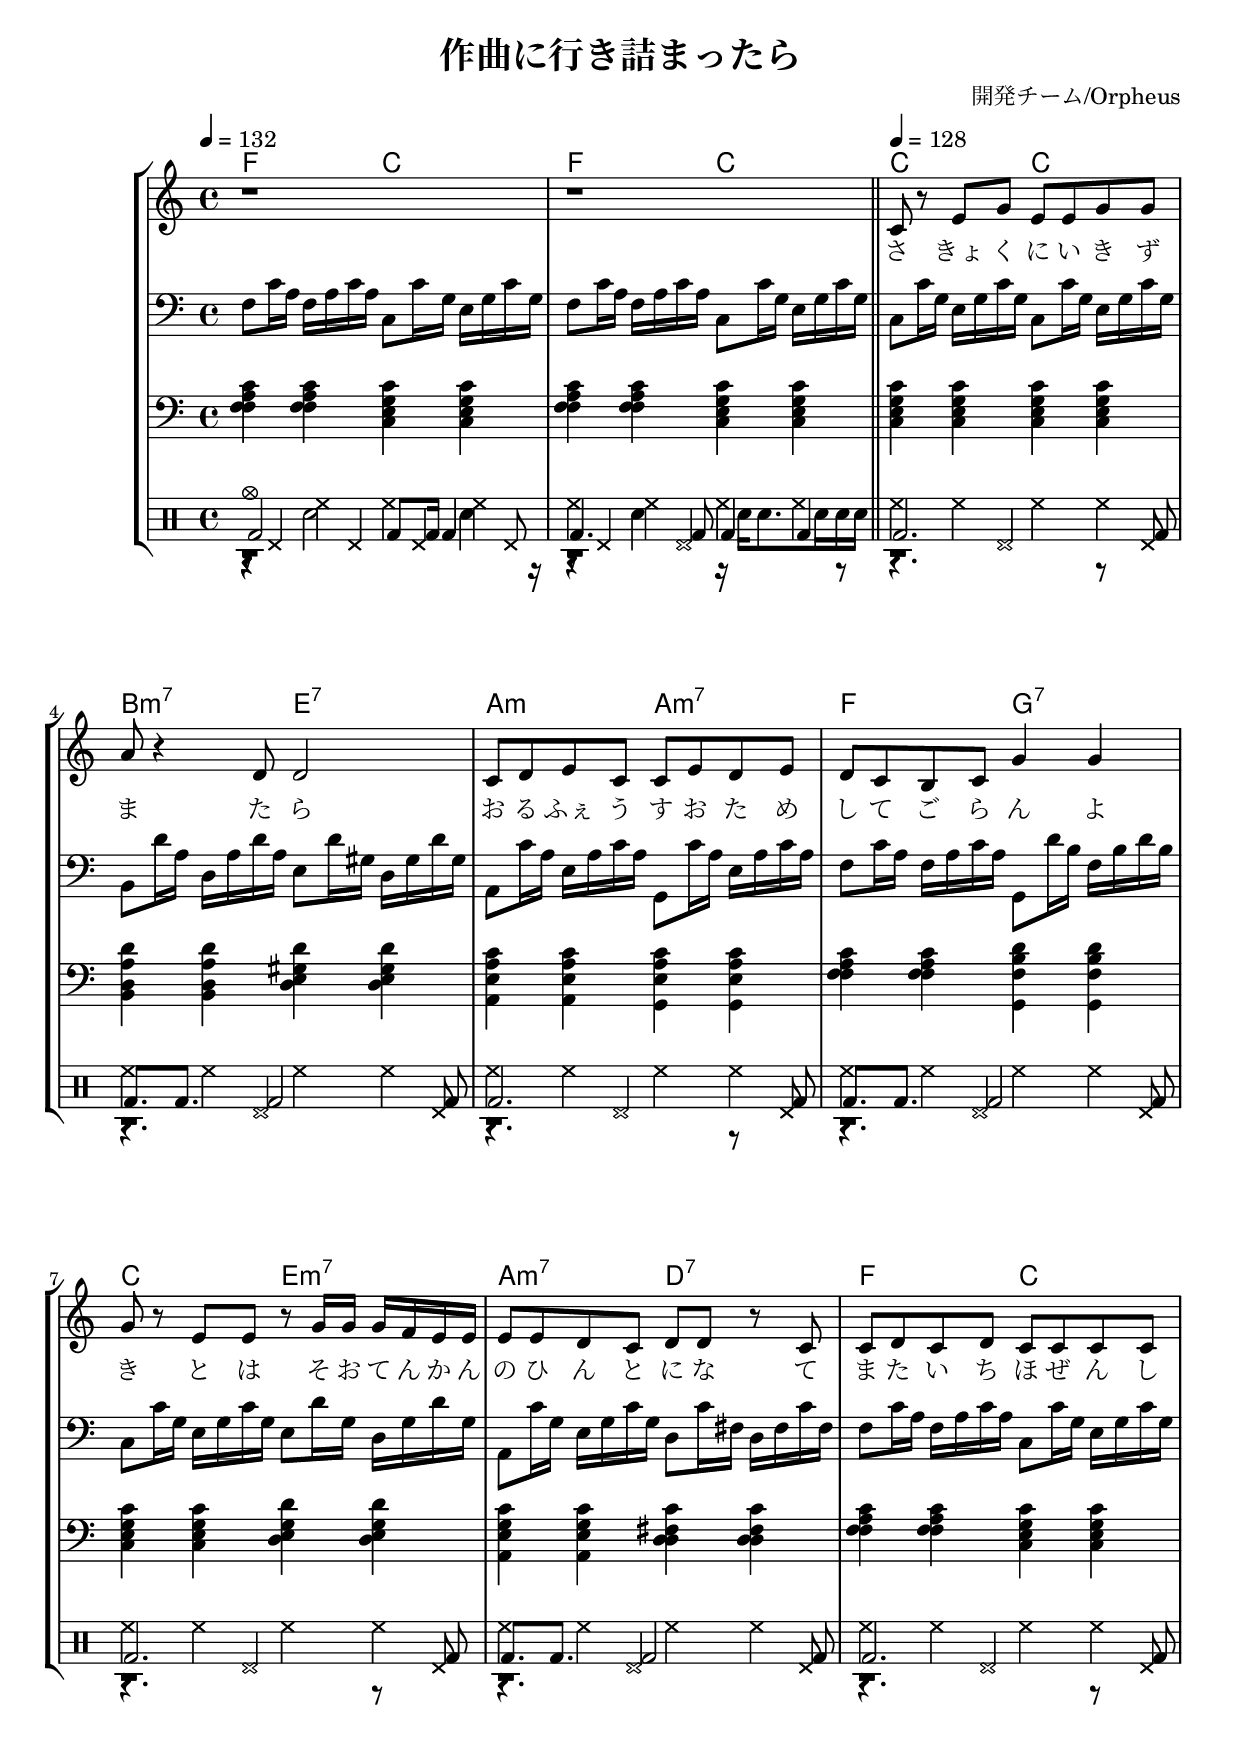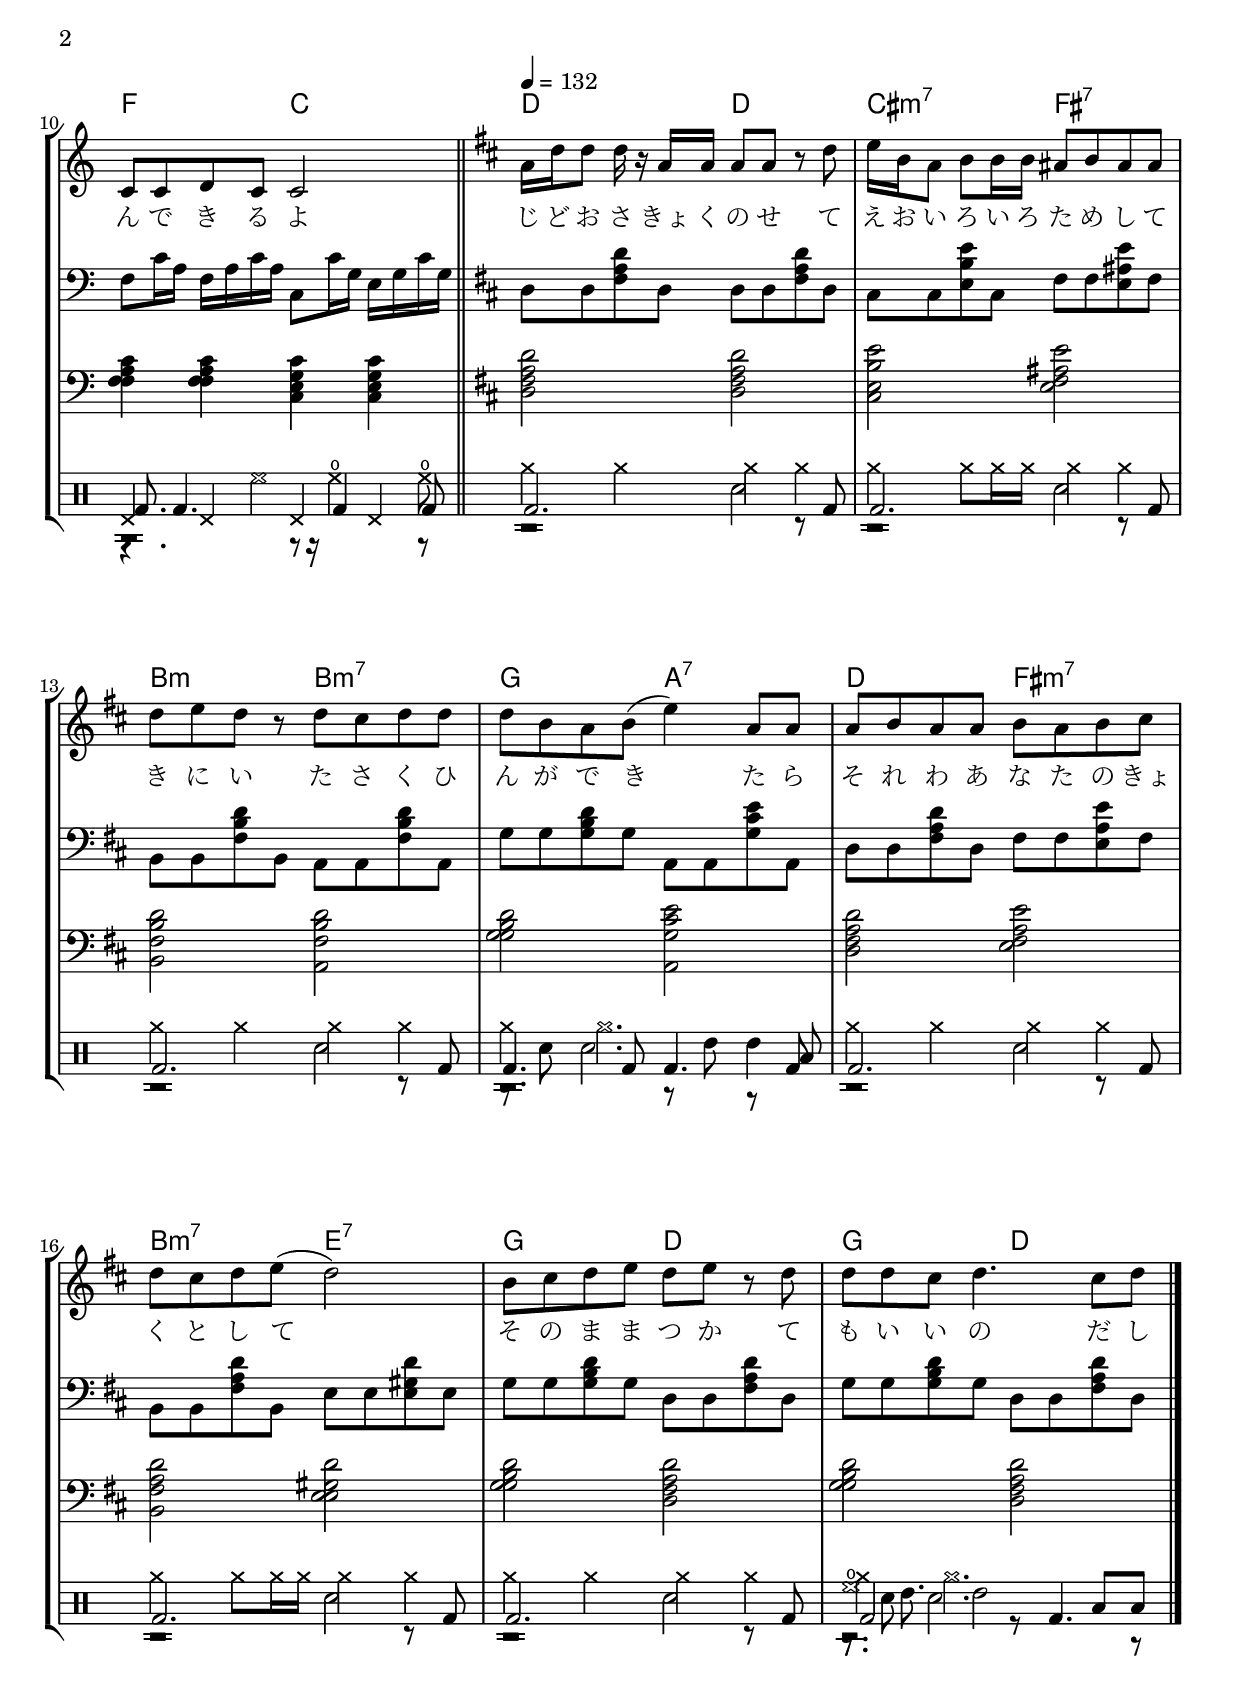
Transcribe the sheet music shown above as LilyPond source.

\version "2.12.1"

\header {
	title = \markup {作曲に行き詰まったら}
	composer = \markup \center-column {開発チーム/Orpheus}
}

harmony = \chordmode {
	f2 c f c 

	c c b:min7 e:7 a:m a:min7 f g:7 c e:min7 a:min7 d:7 f c f c 

	d d cis:min7 fis:7 b:m b:min7 g a:7 d fis:min7 b:min7 e:7 g d g d 
}

melody = {
	\key c \major
	\tempo 4 = 132
	r1 | r1   
	\set Staff.midiInstrument = #"mmi0.38"
		\tempo 4 = 128
 c'8  r8  e'8  g'8  e'8  e'8  g'8  g'8 
	a'8  r4  d'8  d'2 
	c'8  d'8  e'8  c'8  c'8  e'8  d'8  e'8 
	d'8  c'8  b8  c'8  g'4  g'4 
	g'8  r8  e'8  e'8  r8  g'16  g'16  g'16  f'16  e'16  e'16 
	e'8  e'8  d'8  c'8  d'8  d'8  r8  c'8 
	c'8  d'8  c'8  d'8  c'8  c'8  c'8  c'8 
	c'8  c'8  d'8  c'8  c'2
	\set Staff.midiInstrument = #"mmi0.38"
		\key d \major
	\tempo 4 = 132
 a'16  d''16  d''8  d''16  r16  a'16  a'16  a'8  a'8  r8  d''8 
	e''16  b'16  a'8  b'8  b'16  b'16  ais'8  b'8  ais'8  ais'8 
	d''8  e''8  d''8  r8  d''8  cis''8  d''8  d''8 
	d''8  b'8  a'8  b'8  (e''4)  a'8  a'8 
	a'8  b'8  a'8  a'8  b'8  a'8  b'8  cis''8 
	d''8  cis''8  d''8  e''8  (d''2) 
	b'8  cis''8  d''8  e''8  d''8  e''8  r8  d''8 
	d''8  d''8  cis''8  d''4.  cis''8  d''8
	\bar "|."
}

words = \lyricmode {
	
	さ  きょ  く  に  い  き  ず  ま  た  ら  お  る  ふぇ  う  す  お  た  め  し  て  ご  ら  ん  よ  き  と  は  そ  お  て  ん  か  ん  の  ひ  ん  と  に  な  て  ま  た  い  ち  ほ  ぜ  ん  し  ん  で  き  る  よ  
	じ  ど  お  さ  きょ  く  の  せ  て  え  お  い  ろ  い  ろ  た  め  し  て  き  に  い  た  さ  く  ひ  ん  が  で  き  た  ら  そ  れ  わ  あ  な  た  の  きょ  く  と  し  て  そ  の  ま  ま  つ  か  て  も  い  い  の  だ  し  
}

tempochange = {
	\tempo 4 = 132
	r1 | r1 \bar "||"
	\tempo 4 = 128
	r1 | r1 | r1 | r1 | r1 | r1 | r1 | r1 \bar "||"
	\tempo 4 = 132
	r1 | r1 | r1 | r1 | r1 | r1 | r1 | r1 \bar "|."
}

mainacc = {
	\clef bass
	\set Staff.midiInstrument = #"Bright Acoustic"
	\key c \major
	\tempo 4 = 132
	f8 c'16 a16   f16 a16 c'16 a16
	c8 c'16 g16   e16 g16 c'16 g16
	f8 c'16 a16   f16 a16 c'16 a16
	c8 c'16 g16   e16 g16 c'16 g16
	\bar "||"

	\set Staff.midiInstrument = #"Bright Acoustic"
	\tempo 4 = 128
	c8 c'16 g16   e16 g16 c'16 g16
	c8 c'16 g16   e16 g16 c'16 g16
	b,8 d'16 a16   d16 a16 d'16 a16
	e8 d'16 gis16   d16 gis16 d'16 gis16
	a,8 c'16 a16   e16 a16 c'16 a16
	g,8 c'16 a16   e16 a16 c'16 a16
	f8 c'16 a16   f16 a16 c'16 a16
	g,8 d'16 b16   f16 b16 d'16 b16
	c8 c'16 g16   e16 g16 c'16 g16
	e8 d'16 g16   d16 g16 d'16 g16
	a,8 c'16 g16   e16 g16 c'16 g16
	d8 c'16 fis16   d16 fis16 c'16 fis16
	f8 c'16 a16   f16 a16 c'16 a16
	c8 c'16 g16   e16 g16 c'16 g16
	f8 c'16 a16   f16 a16 c'16 a16
	c8 c'16 g16   e16 g16 c'16 g16
	\bar "||"

	\set Staff.midiInstrument = #"Bright Acoustic"
	\key d \major
	\tempo 4 = 132
	d8 d8 <fis a d'>8 d8
	d8 d8 <fis a d'>8 d8
	cis8 cis8 <e b e'>8 cis8
	fis8 fis8 <e ais e'>8 fis8
	b,8 b,8 <fis b d'>8 b,8
	a,8 a,8 <fis b d'>8 a,8
	g8 g8 <g b d'>8 g8
	a,8 a,8 <g cis' e'>8 a,8
	d8 d8 <fis a d'>8 d8
	fis8 fis8 <e a e'>8 fis8
	b,8 b,8 <fis a d'>8 b,8
	e8 e8 <e gis d'>8 e8
	g8 g8 <g b d'>8 g8
	d8 d8 <fis a d'>8 d8
	g8 g8 <g b d'>8 g8
	d8 d8 <fis a d'>8 d8
	\bar "|."
}

subacc = {
	\clef bass
	\set Staff.midiInstrument = #"Acoustic Guitar (steel)"
	\key c \major
	\tempo 4 = 132
	<f f a c'>4 <f f a c'>4
	<c e g c'>4 <c e g c'>4
	<f f a c'>4 <f f a c'>4
	<c e g c'>4 <c e g c'>4
	\bar "||"

	\set Staff.midiInstrument = #"orchestral strings"
	\tempo 4 = 128
	<c e g c'>4 <c e g c'>4
	<c e g c'>4 <c e g c'>4
	<b, d a d'>4 <b, d a d'>4
	<e d gis d'>4 <e d gis d'>4
	<a, e a c'>4 <a, e a c'>4
	<g, e a c'>4 <g, e a c'>4
	<f f a c'>4 <f f a c'>4
	<g, f b d'>4 <g, f b d'>4
	<c e g c'>4 <c e g c'>4
	<e d g d'>4 <e d g d'>4
	<a, e g c'>4 <a, e g c'>4
	<d d fis c'>4 <d d fis c'>4
	<f f a c'>4 <f f a c'>4
	<c e g c'>4 <c e g c'>4
	<f f a c'>4 <f f a c'>4
	<c e g c'>4 <c e g c'>4
	\bar "||"

	\set Staff.midiInstrument = #"Voice Oohs"
	\key d \major
	\tempo 4 = 132
	<d fis a d'>2
	<d fis a d'>2
	<cis e b e'>2
	<fis e ais e'>2
	<b, fis b d'>2
	<a, fis b d'>2
	<g g b d'>2
	<a, g cis' e'>2
	<d fis a d'>2
	<fis e a e'>2
	<b, fis a d'>2
	<e e gis d'>2
	<g g b d'>2
	<d fis a d'>2
	<g g b d'>2
	<d fis a d'>2
	\bar "|."
}

percA = {
	\drummode {
	r4 hh4 hh4 hh4  |hh4 hh4 hh4 hh4  \bar "||"
	r1  |r1  |r1  |r1  |r1  |r1  |r1  |r2 r8 hho4 hho8  \bar "||"
	cymr4 cymr4 cymr4 cymr4  |cymr4 cymr8 cymr16 cymr16 cymr4 cymr4  |cymr4 cymr4 cymr4 cymr4  |cymr4 cymr2.  |cymr4 cymr4 cymr4 cymr4  |cymr4 cymr8 cymr16 cymr16 cymr4 cymr4  |cymr4 cymr4 cymr4 cymr4  |cymr4 cymr2.  \bar "|."
	}
}

percB = {
	\drummode {
	r8 hhp4 hhp4 hhp4 hhp8  |r8 hhp4 hhp2 r8  \bar "||"
	r4. hhp2 hhp8  |r4. hhp2 hhp8  |r4. hhp2 hhp8  |r4. hhp2 hhp8  |r4. hhp2 hhp8  |r4. hhp2 hhp8  |r4. hhp2 hhp8  |hhp4 hhp4 hhp4 hhp4  \bar "||"
	r2 sn2  |r2 sn2  |r2 sn2  |r8 sn8 sn2.  |r2 sn2  |r2 sn2  |r2 sn2  |r8 sn8 sn2.  \bar "|."
	}
}

percC = {
	\drummode {
	r4 sn2 sn4  |r4 sn4 r16 sn16 sn8. sn16 sn16 sn16  \bar "||"
	hh4 hh4 hh4 hh4  |hh4 hh4 hh4 hh4  |hh4 hh4 hh4 hh4  |hh4 hh4 hh4 hh4  |hh4 hh4 hh4 hh4  |hh4 hh4 hh4 hh4  |hh4 hh4 hh4 hh4  |r4. hh2 r8  \bar "||"
	bd2. r8 bd8  |bd2. r8 bd8  |bd2. r8 bd8  |bd4. bd8 bd4. bd8  |bd2. r8 bd8  |bd2. r8 bd8  |bd2. r8 bd8  |bd2 r8 bd4.  \bar "|."
	}
}

percD = {
	\drummode {
	bd2 bd8 bd16 bd4 r16  |bd4. bd8 bd4 bd4  \bar "||"
	bd2. r8 bd8  |bd8. bd8. bd2 bd8  |bd2. r8 bd8  |bd8. bd8. bd2 bd8  |bd2. r8 bd8  |bd8. bd8. bd2 bd8  |bd2. r8 bd8  |bd8. bd4. r16 bd4 bd8  \bar "||"
	r1 |r1 |r1 |r2 r8 tommh8 tommh4  |r1 |r1 |r1 |r8. tommh8. tommh2 r8  \bar "|."
	}
}

percE = {
	\drummode {
	cymc1  |r1 \bar "||"
	r1 | r1 | r1 | r1 | r1 | r1 | r1 | r1 \bar "||"
	r1 |r1 |r1 |r2. r8 toml8  |r1 |r1 |r1 |r2. toml8 toml8  \bar "|."
	}
}

percF = {
	\drummode {
	r1 | r1 \bar "||"
	r1 | r1 | r1 | r1 | r1 | r1 | r1 | r1 \bar "||"
	r1 |r1 |r1 |r1 |r1 |r1 |r1 |hho1  \bar "|."
	}
}

\score {
	<<
		\new StaffGroup <<
			\new ChordNames {\harmony}
			\new Voice = "melody" {\melody}
			\new Lyrics \lyricsto "melody" \words
			\new Staff = "mainacc" {\mainacc}
			\new Staff = "subacc" {\subacc}
			\new DrumStaff <<
				\new DrumVoice {\percA}
				\new DrumVoice {\percB}
				\new DrumVoice {\percC}
				\new DrumVoice {\percD}
				\new DrumVoice {\percE}
				\new DrumVoice {\percF}
			>>
		>>
	>>
	\layout { }
}
